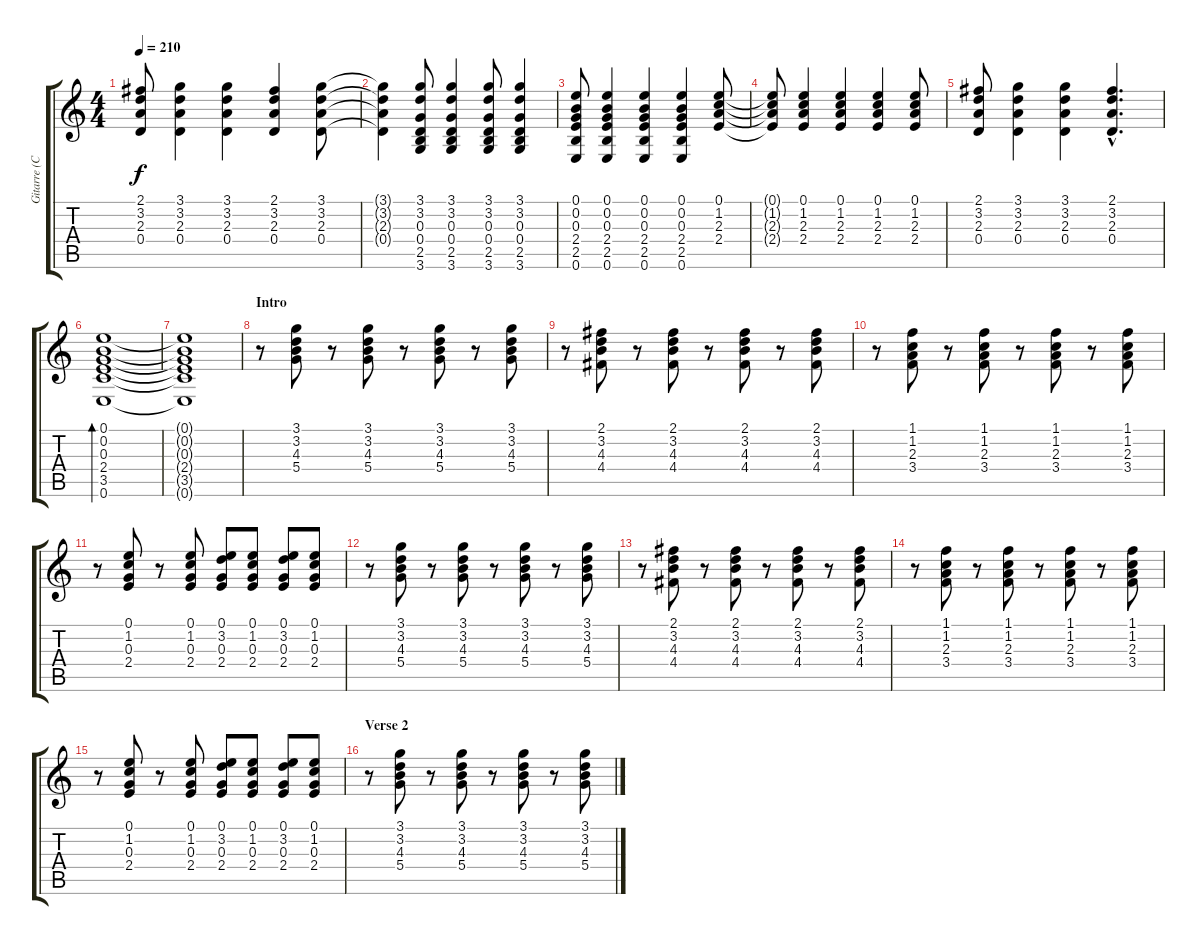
\track ("Gitarre (Clean)" "Gitarre (C") {instrument acousticguitarsteel}
\staff {score tabs}
\tuning (E4 B3 G3 D3 A2 E2) {hide}
\ts (4 4)
\tempo 210
\clef g2
\ks c
(2.1 3.2 2.3 0.4).8{dy f} (3.1 3.2 2.3 0.4).4 (3.1 3.2 2.3 0.4).4 (2.1 3.2 2.3 0.4).4 (3.1 3.2 2.3 0.4).8 |
(3.1{t} 3.2{t} 2.3{t} 0.4{t}).4 (3.1 3.2 0.3 0.4 2.5 3.6).8 (3.1 3.2 0.3 0.4 2.5 3.6).4 (3.1 3.2 0.3 0.4 2.5 3.6).8 (3.1 3.2 0.3 0.4 2.5 3.6).4 |
(0.1 0.2 0.3 2.4 2.5 0.6).8 (0.1 0.2 0.3 2.4 2.5 0.6).4 (0.1 0.2 0.3 2.4 2.5 0.6).4 (0.1 0.2 0.3 2.4 2.5 0.6).4 (0.1 1.2 2.3 2.4).8 |
(0.1{t} 1.2{t} 2.3{t} 2.4{t}).8 (0.1 1.2 2.3 2.4).4 (0.1 1.2 2.3 2.4).4 (0.1 1.2 2.3 2.4).4 (0.1 1.2 2.3 2.4).8 |
(2.1 3.2 2.3 0.4).8 (3.1 3.2 2.3 0.4).4 (3.1 3.2 2.3 0.4).4 (2.1{hac} 3.2{hac} 2.3{hac} 0.4{hac}).4{d} |
(0.1 0.2 0.3 2.4 3.5 0.6).1{bd 120} |
(0.1{t} 0.2{t} 0.3{t} 2.4{t} 3.5{t} 0.6{t}).1 |
\section ("" "Intro")
r.8 (3.1 3.2 4.3 5.4).8 r.8 (3.1 3.2 4.3 5.4).8 r.8 (3.1 3.2 4.3 5.4).8 r.8 (3.1 3.2 4.3 5.4).8 |
r.8 (2.1 3.2 4.3 4.4).8 r.8 (2.1 3.2 4.3 4.4).8 r.8 (2.1 3.2 4.3 4.4).8 r.8 (2.1 3.2 4.3 4.4).8 |
r.8 (1.1 1.2 2.3 3.4).8 r.8 (1.1 1.2 2.3 3.4).8 r.8 (1.1 1.2 2.3 3.4).8 r.8 (1.1 1.2 2.3 3.4).8 |
r.8 (0.1 1.2 0.3 2.4).8 r.8 (0.1 1.2 0.3 2.4).8 (0.1 3.2 0.3 2.4).8 (0.1 1.2 0.3 2.4).8 (0.1 3.2 0.3 2.4).8 (0.1 1.2 0.3 2.4).8 |
r.8 (3.1 3.2 4.3 5.4).8 r.8 (3.1 3.2 4.3 5.4).8 r.8 (3.1 3.2 4.3 5.4).8 r.8 (3.1 3.2 4.3 5.4).8 |
r.8 (2.1 3.2 4.3 4.4).8 r.8 (2.1 3.2 4.3 4.4).8 r.8 (2.1 3.2 4.3 4.4).8 r.8 (2.1 3.2 4.3 4.4).8 |
r.8 (1.1 1.2 2.3 3.4).8 r.8 (1.1 1.2 2.3 3.4).8 r.8 (1.1 1.2 2.3 3.4).8 r.8 (1.1 1.2 2.3 3.4).8 |
r.8 (0.1 1.2 0.3 2.4).8 r.8 (0.1 1.2 0.3 2.4).8 (0.1 3.2 0.3 2.4).8 (0.1 1.2 0.3 2.4).8 (0.1 3.2 0.3 2.4).8 (0.1 1.2 0.3 2.4).8 |
\section ("" "Verse 2")
r.8 (3.1 3.2 4.3 5.4).8 r.8 (3.1 3.2 4.3 5.4).8 r.8 (3.1 3.2 4.3 5.4).8 r.8 (3.1 3.2 4.3 5.4).8
